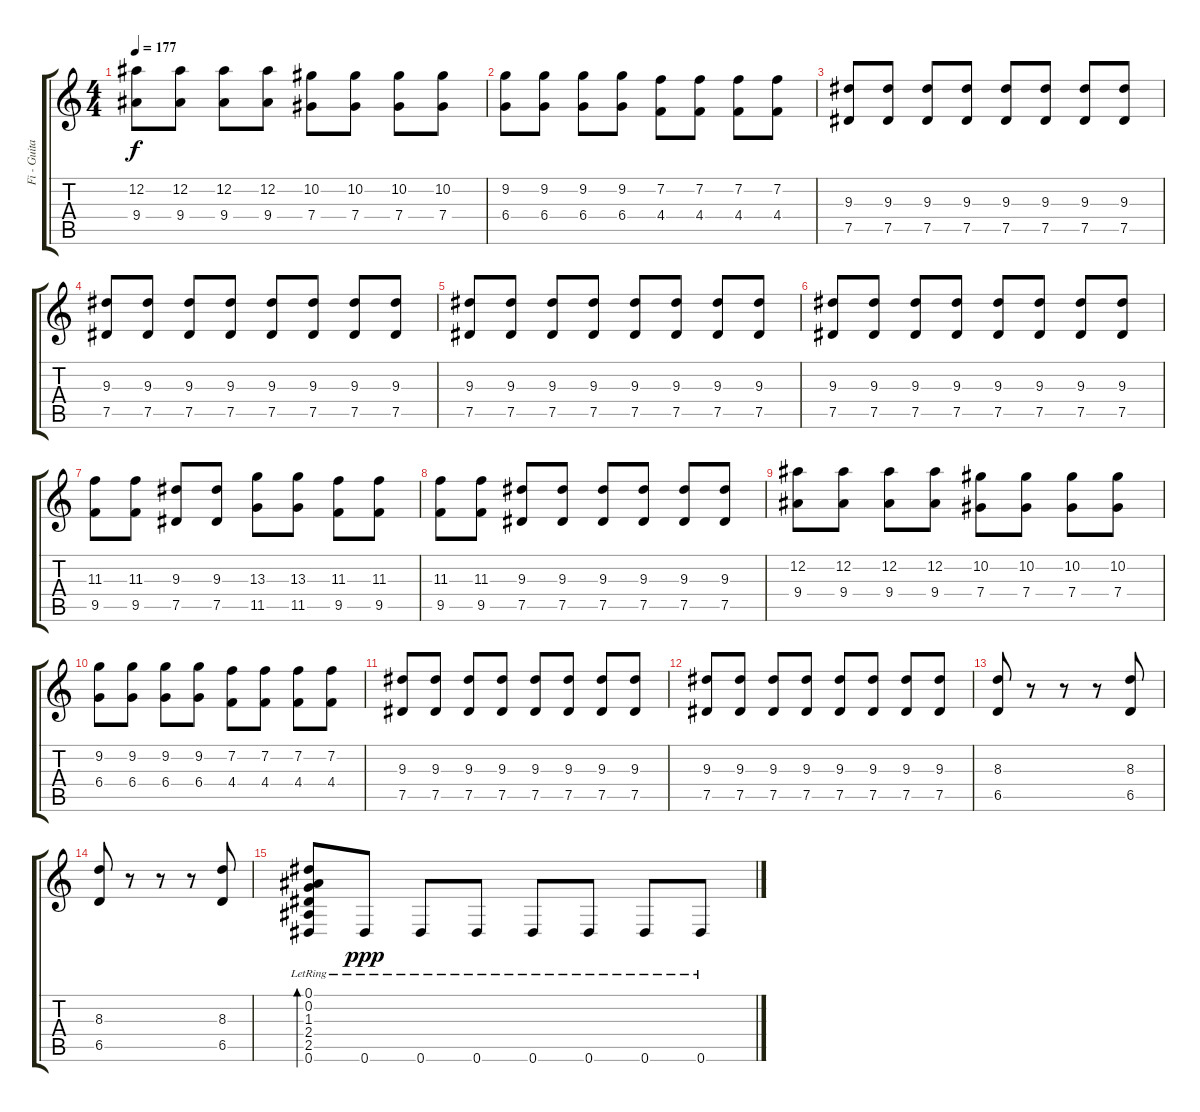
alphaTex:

\track ("Fi - Guitarra" "Fi - Guita") {instrument distortionguitar}
\staff {score tabs}
\tuning (Eb4 Bb3 Gb3 Db3 Ab2 Eb2) {hide}
\ts (4 4)
\tempo 177
\clef g2
\ks c
(12.2 9.4).8{dy f} (12.2 9.4).8 (12.2 9.4).8 (12.2 9.4).8 (10.2 7.4).8 (10.2 7.4).8 (10.2 7.4).8 (10.2 7.4).8 |
(9.2 6.4).8 (9.2 6.4).8 (9.2 6.4).8 (9.2 6.4).8 (7.2 4.4).8 (7.2 4.4).8 (7.2 4.4).8 (7.2 4.4).8 |
(9.3 7.5).8 (9.3 7.5).8 (9.3 7.5).8 (9.3 7.5).8 (9.3 7.5).8 (9.3 7.5).8 (9.3 7.5).8 (9.3 7.5).8 |
(9.3 7.5).8 (9.3 7.5).8 (9.3 7.5).8 (9.3 7.5).8 (9.3 7.5).8 (9.3 7.5).8 (9.3 7.5).8 (9.3 7.5).8 |
(9.3 7.5).8 (9.3 7.5).8 (9.3 7.5).8 (9.3 7.5).8 (9.3 7.5).8 (9.3 7.5).8 (9.3 7.5).8 (9.3 7.5).8 |
(9.3 7.5).8 (9.3 7.5).8 (9.3 7.5).8 (9.3 7.5).8 (9.3 7.5).8 (9.3 7.5).8 (9.3 7.5).8 (9.3 7.5).8 |
(11.3 9.5).8 (11.3 9.5).8 (9.3 7.5).8 (9.3 7.5).8 (13.3 11.5).8 (13.3 11.5).8 (11.3 9.5).8 (11.3 9.5).8 |
(11.3 9.5).8 (11.3 9.5).8 (9.3 7.5).8 (9.3 7.5).8 (9.3 7.5).8 (9.3 7.5).8 (9.3 7.5).8 (9.3 7.5).8 |
(12.2 9.4).8 (12.2 9.4).8 (12.2 9.4).8 (12.2 9.4).8 (10.2 7.4).8 (10.2 7.4).8 (10.2 7.4).8 (10.2 7.4).8 |
(9.2 6.4).8 (9.2 6.4).8 (9.2 6.4).8 (9.2 6.4).8 (7.2 4.4).8 (7.2 4.4).8 (7.2 4.4).8 (7.2 4.4).8 |
(9.3 7.5).8 (9.3 7.5).8 (9.3 7.5).8 (9.3 7.5).8 (9.3 7.5).8 (9.3 7.5).8 (9.3 7.5).8 (9.3 7.5).8 |
(9.3 7.5).8 (9.3 7.5).8 (9.3 7.5).8 (9.3 7.5).8 (9.3 7.5).8 (9.3 7.5).8 (9.3 7.5).8 (9.3 7.5).8 |
(8.3 6.5).8 r.8 r.8 r.8 (8.3 6.5).8 |
(8.3 6.5).8 r.8 r.8 r.8 (8.3 6.5).8 |
(0.1{lr} 0.2{lr} 1.3{lr} 2.4{lr} 2.5{lr} 0.6{lr}).8{bd 120 volume 12 instrument acousticguitarsteel} 0.6{lr}.8{dy ppp} 0.6{lr}.8 0.6{lr}.8 0.6{lr}.8 0.6{lr}.8 0.6{lr}.8 0.6{lr}.8
